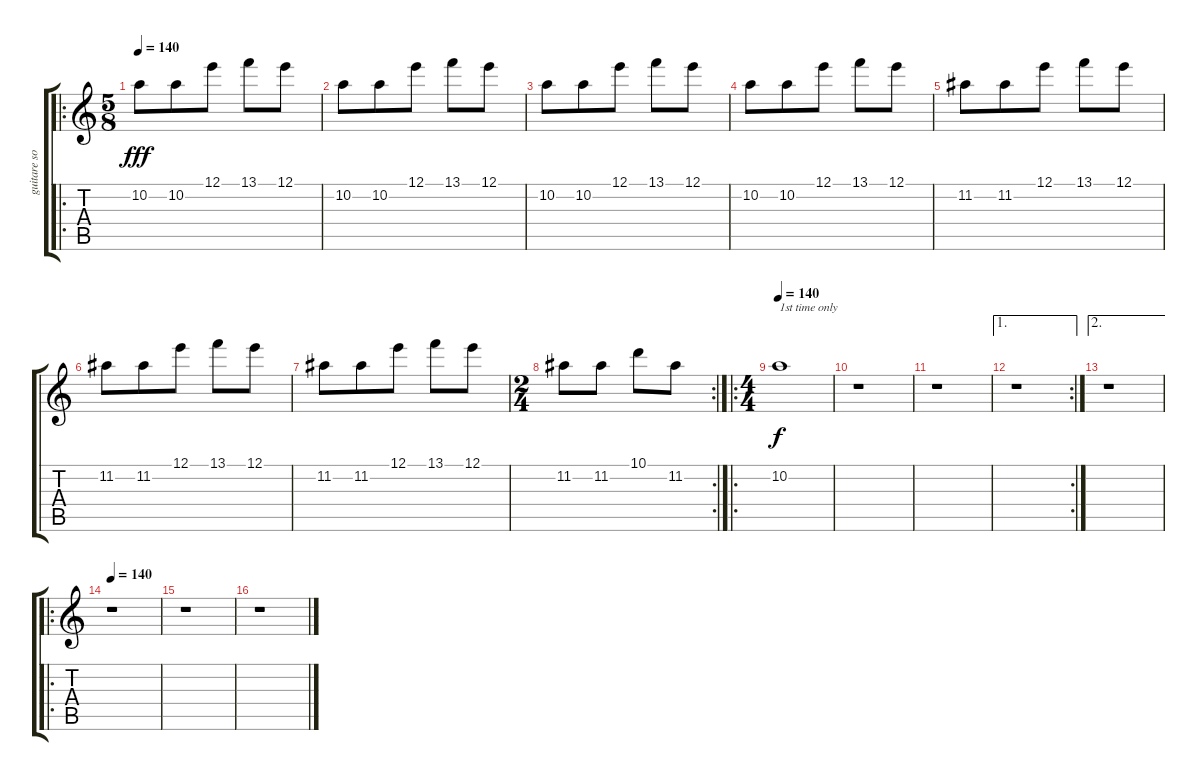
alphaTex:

\track ("guitare soliste" "guitare so") {instrument distortionguitar}
\staff {score tabs}
\tuning (E4 B3 G3 D3 A2 E2) {hide}
\ro
\ts (5 8)
\tempo 140
\clef g2
\ks c
10.2.8{dy fff balance 0} 10.2.8 12.1.8 13.1.8 12.1.8 |
10.2.8 10.2.8 12.1.8 13.1.8 12.1.8 |
10.2.8 10.2.8 12.1.8 13.1.8 12.1.8 |
10.2.8 10.2.8 12.1.8 13.1.8 12.1.8 |
11.2.8 11.2.8 12.1.8 13.1.8 12.1.8 |
11.2.8 11.2.8 12.1.8 13.1.8 12.1.8 |
11.2.8 11.2.8 12.1.8 13.1.8 12.1.8 |
\rc 2
\ts (2 4)
11.2.8 11.2.8 10.1.8 11.2.8 |
\ro
\ts (4 4)
\tempo 140
10.2.1{txt "1st time only" dy f volume 0} |
r.1 |
r.1 |
\ae 1
\rc 2
r.1 |
\ae 2
r.1 |
\ro
\tempo 140
r.1{balance 8} |
r.1 |
r.1
